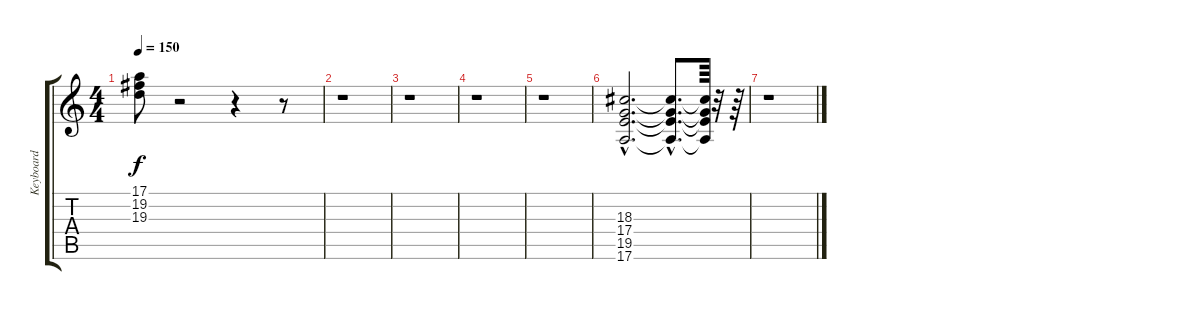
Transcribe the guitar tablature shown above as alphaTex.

\track ("Keyboard" "Keyboard") {instrument electricgrandpiano}
\staff {score tabs}
\tuning (E4 B3 G3 D3 A2 E2) {hide}
\ts (4 4)
\tempo 150
\clef g2
\ks c
(17.1 19.2 19.3).8{dy f} r.2 r.4 r.8 |
r.1 |
r.1 |
r.1 |
r.1 |
(18.3{hac} 17.4{hac} 19.5{hac} 17.6{hac}).2{d} (18.3{hac t} 17.4{hac t} 19.5{hac t} 17.6{hac t}).8{d} (18.3{t} 17.4{t} 19.5{t} 17.6{t}).64 r.32 r.64 |
r.1
